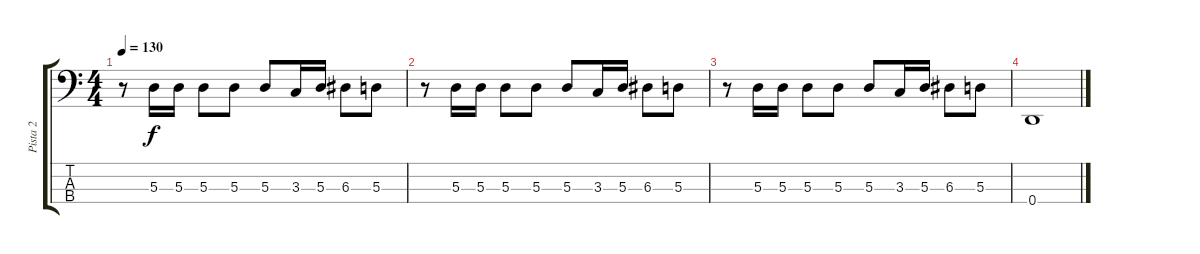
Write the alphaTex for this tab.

\track ("Pista 2" "Pista 2") {instrument electricbassfinger}
\staff {score tabs}
\tuning (G2 D2 A1 D1) {hide}
\ts (4 4)
\tempo 130
\clef f4
\ks c
r.8{dy f} 5.3.16 5.3.16 5.3.8 5.3.8 5.3.8 3.3.16 5.3.16 6.3.8 5.3.8 |
r.8 5.3.16 5.3.16 5.3.8 5.3.8 5.3.8 3.3.16 5.3.16 6.3.8 5.3.8 |
r.8 5.3.16 5.3.16 5.3.8 5.3.8 5.3.8 3.3.16 5.3.16 6.3.8 5.3.8 |
0.4.1
